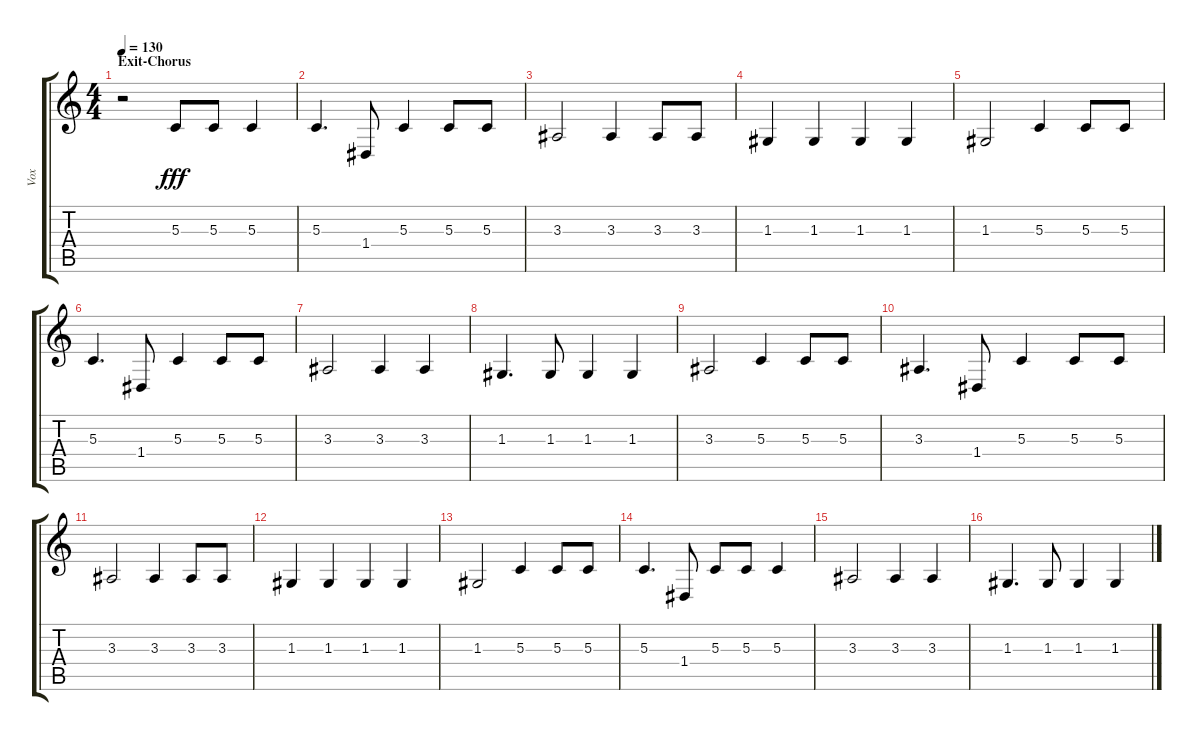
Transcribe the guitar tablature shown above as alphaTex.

\track ("Vox" "Vox") {instrument flute}
\staff {score tabs}
\tuning (E4 B3 G3 D3 A2 E2) {hide}
\ts (4 4)
\section ("" "Exit-Chorus")
\tempo 130
\clef g2
\ks c
r.2{dy fff} 5.3.8 5.3.8 5.3.4 |
5.3.4{d} 1.4.8 5.3.4 5.3.8 5.3.8 |
3.3.2 3.3.4 3.3.8 3.3.8 |
1.3.4 1.3.4 1.3.4 1.3.4 |
1.3.2 5.3.4 5.3.8 5.3.8 |
5.3.4{d} 1.4.8 5.3.4 5.3.8 5.3.8 |
3.3.2 3.3.4 3.3.4 |
1.3.4{d} 1.3.8 1.3.4 1.3.4 |
3.3.2 5.3.4 5.3.8 5.3.8 |
3.3.4{d} 1.4.8 5.3.4 5.3.8 5.3.8 |
3.3.2 3.3.4 3.3.8 3.3.8 |
1.3.4 1.3.4 1.3.4 1.3.4 |
1.3.2 5.3.4 5.3.8 5.3.8 |
5.3.4{d} 1.4.8 5.3.8 5.3.8 5.3.4 |
3.3.2 3.3.4 3.3.4 |
1.3.4{d} 1.3.8 1.3.4 1.3.4
